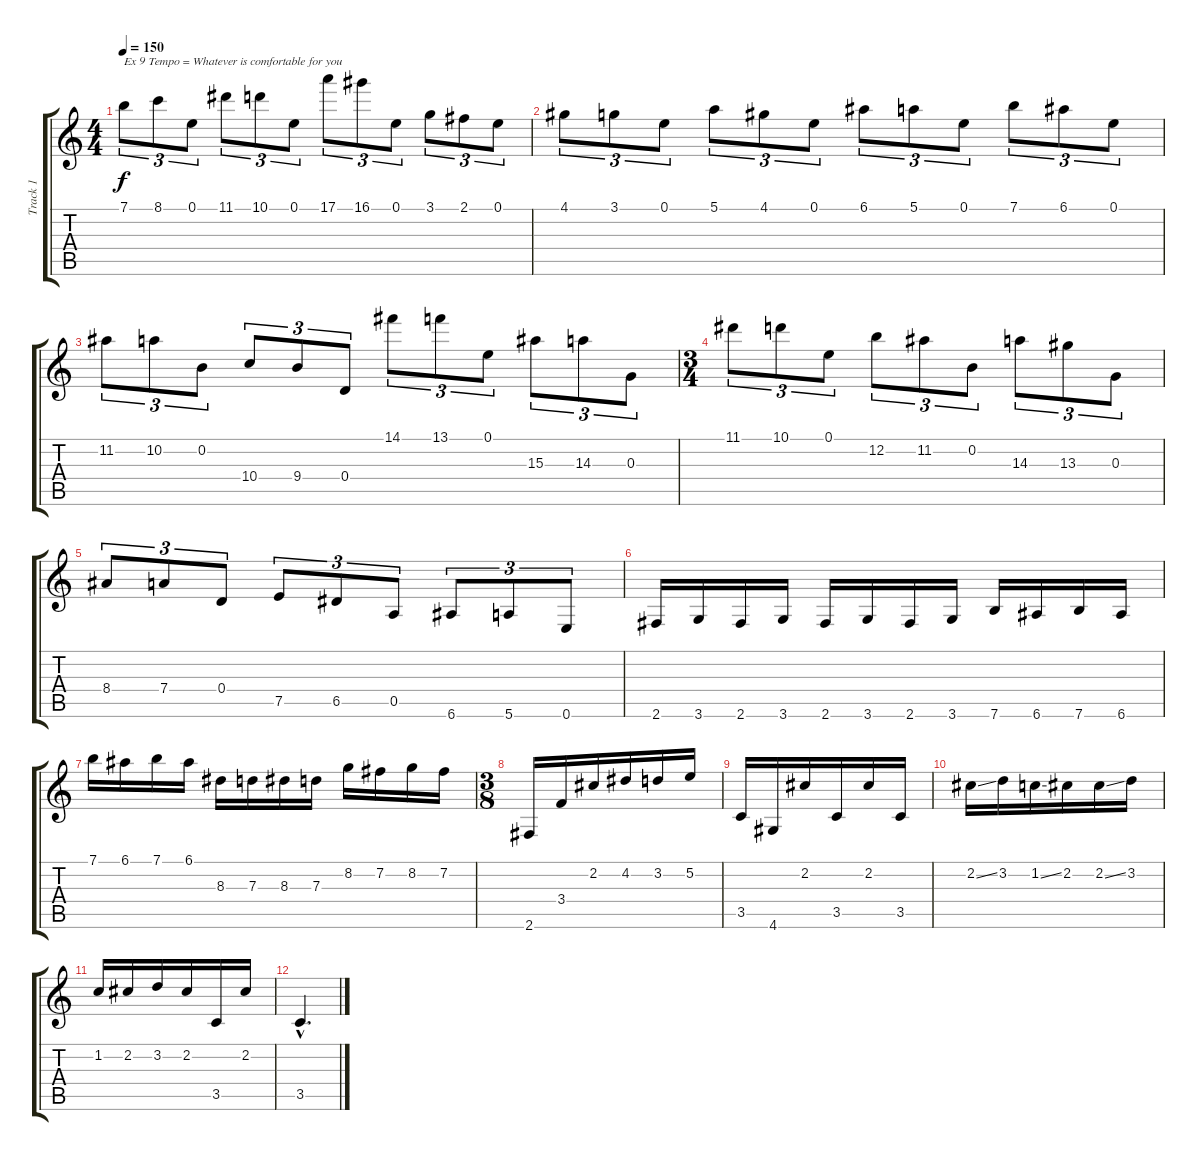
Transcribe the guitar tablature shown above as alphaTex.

\track ("Track 1" "Track 1") {instrument acousticguitarnylon}
\staff {score tabs}
\tuning (E4 B3 G3 D3 A2 E2) {hide}
\ts (4 4)
\tempo 150
\clef g2
\ks c
7.1.8{tu (3 2) txt "Ex 9 Tempo = Whatever is comfortable for you " dy f instrument acousticguitarnylon} 8.1.8{tu (3 2)} 0.1.8{tu (3 2)} 11.1.8{tu (3 2)} 10.1.8{tu (3 2)} 0.1.8{tu (3 2)} 17.1.8{tu (3 2)} 16.1.8{tu (3 2)} 0.1.8{tu (3 2)} 3.1.8{tu (3 2)} 2.1.8{tu (3 2)} 0.1.8{tu (3 2)} |
4.1.8{tu (3 2)} 3.1.8{tu (3 2)} 0.1.8{tu (3 2)} 5.1.8{tu (3 2)} 4.1.8{tu (3 2)} 0.1.8{tu (3 2)} 6.1.8{tu (3 2)} 5.1.8{tu (3 2)} 0.1.8{tu (3 2)} 7.1.8{tu (3 2)} 6.1.8{tu (3 2)} 0.1.8{tu (3 2)} |
11.2.8{tu (3 2)} 10.2.8{tu (3 2)} 0.2.8{tu (3 2)} 10.4.8{tu (3 2)} 9.4.8{tu (3 2)} 0.4.8{tu (3 2)} 14.1.8{tu (3 2)} 13.1.8{tu (3 2)} 0.1.8{tu (3 2)} 15.3.8{tu (3 2)} 14.3.8{tu (3 2)} 0.3.8{tu (3 2)} |
\ts (3 4)
11.1.8{tu (3 2)} 10.1.8{tu (3 2)} 0.1.8{tu (3 2)} 12.2.8{tu (3 2)} 11.2.8{tu (3 2)} 0.2.8{tu (3 2)} 14.3.8{tu (3 2)} 13.3.8{tu (3 2)} 0.3.8{tu (3 2)} |
8.4.8{tu (3 2)} 7.4.8{tu (3 2)} 0.4.8{tu (3 2)} 7.5.8{tu (3 2)} 6.5.8{tu (3 2)} 0.5.8{tu (3 2)} 6.6.8{tu (3 2)} 5.6.8{tu (3 2)} 0.6.8{tu (3 2)} |
2.6.16 3.6.16 2.6.16 3.6.16 2.6.16 3.6.16 2.6.16 3.6.16 7.6.16 6.6.16 7.6.16 6.6.16 |
7.1.16 6.1.16 7.1.16 6.1.16 8.3.16 7.3.16 8.3.16 7.3.16 8.2.16 7.2.16 8.2.16 7.2.16 |
\ts (3 8)
2.6.16 3.4.16 2.2.16 4.2.16 3.2.16 5.2.16 |
3.5.16 4.6.16 2.2.16 3.5.16 2.2.16 3.5.16 |
2.2{ss}.16 3.2.16 1.2{ss}.16 2.2.16 2.2{ss}.16 3.2.16 |
1.2.16 2.2.16 3.2.16 2.2.16 3.5.16 2.2.16 |
3.5{hac}.4{d}
